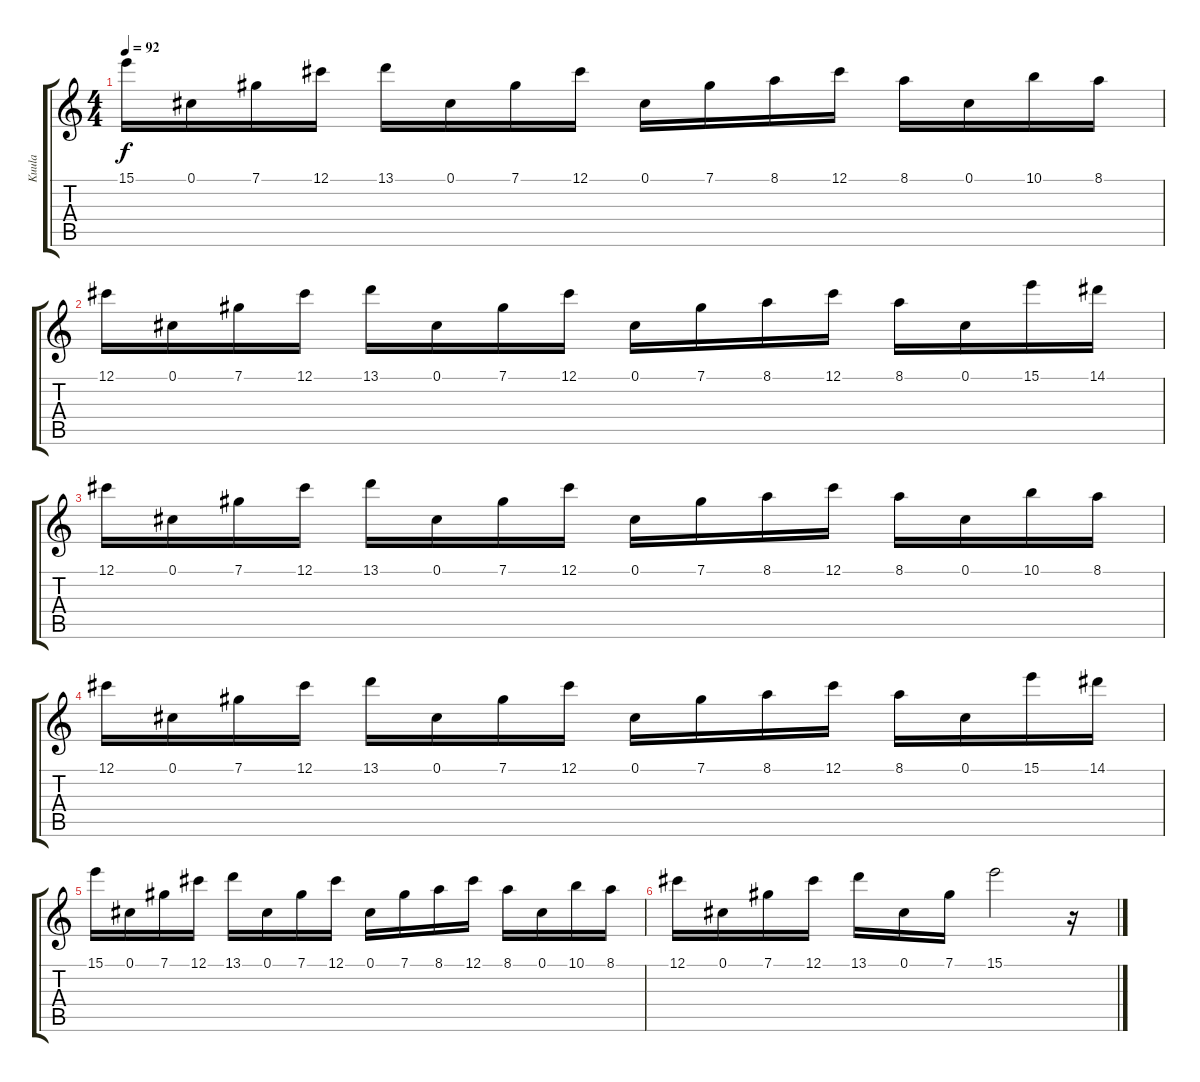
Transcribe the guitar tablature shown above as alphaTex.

\track ("Kuula" "Kuula") {instrument distortionguitar}
\staff {score tabs}
\tuning (Db4 Ab3 E3 B2 Gb2 B1) {hide}
\ts (4 4)
\tempo 92
\clef g2
\ks c
15.1.16{dy f} 0.1.16 7.1.16 12.1.16 13.1.16 0.1.16 7.1.16 12.1.16 0.1.16 7.1.16 8.1.16 12.1.16 8.1.16 0.1.16 10.1.16 8.1.16 |
12.1.16 0.1.16 7.1.16 12.1.16 13.1.16 0.1.16 7.1.16 12.1.16 0.1.16 7.1.16 8.1.16 12.1.16 8.1.16 0.1.16 15.1.16 14.1.16 |
12.1.16 0.1.16 7.1.16 12.1.16 13.1.16 0.1.16 7.1.16 12.1.16 0.1.16 7.1.16 8.1.16 12.1.16 8.1.16 0.1.16 10.1.16 8.1.16 |
12.1.16 0.1.16 7.1.16 12.1.16 13.1.16 0.1.16 7.1.16 12.1.16 0.1.16 7.1.16 8.1.16 12.1.16 8.1.16 0.1.16 15.1.16 14.1.16 |
15.1.16 0.1.16 7.1.16 12.1.16 13.1.16 0.1.16 7.1.16 12.1.16 0.1.16 7.1.16 8.1.16 12.1.16 8.1.16 0.1.16 10.1.16 8.1.16 |
12.1.16 0.1.16 7.1.16 12.1.16 13.1.16 0.1.16 7.1.16 15.1.2 r.16
